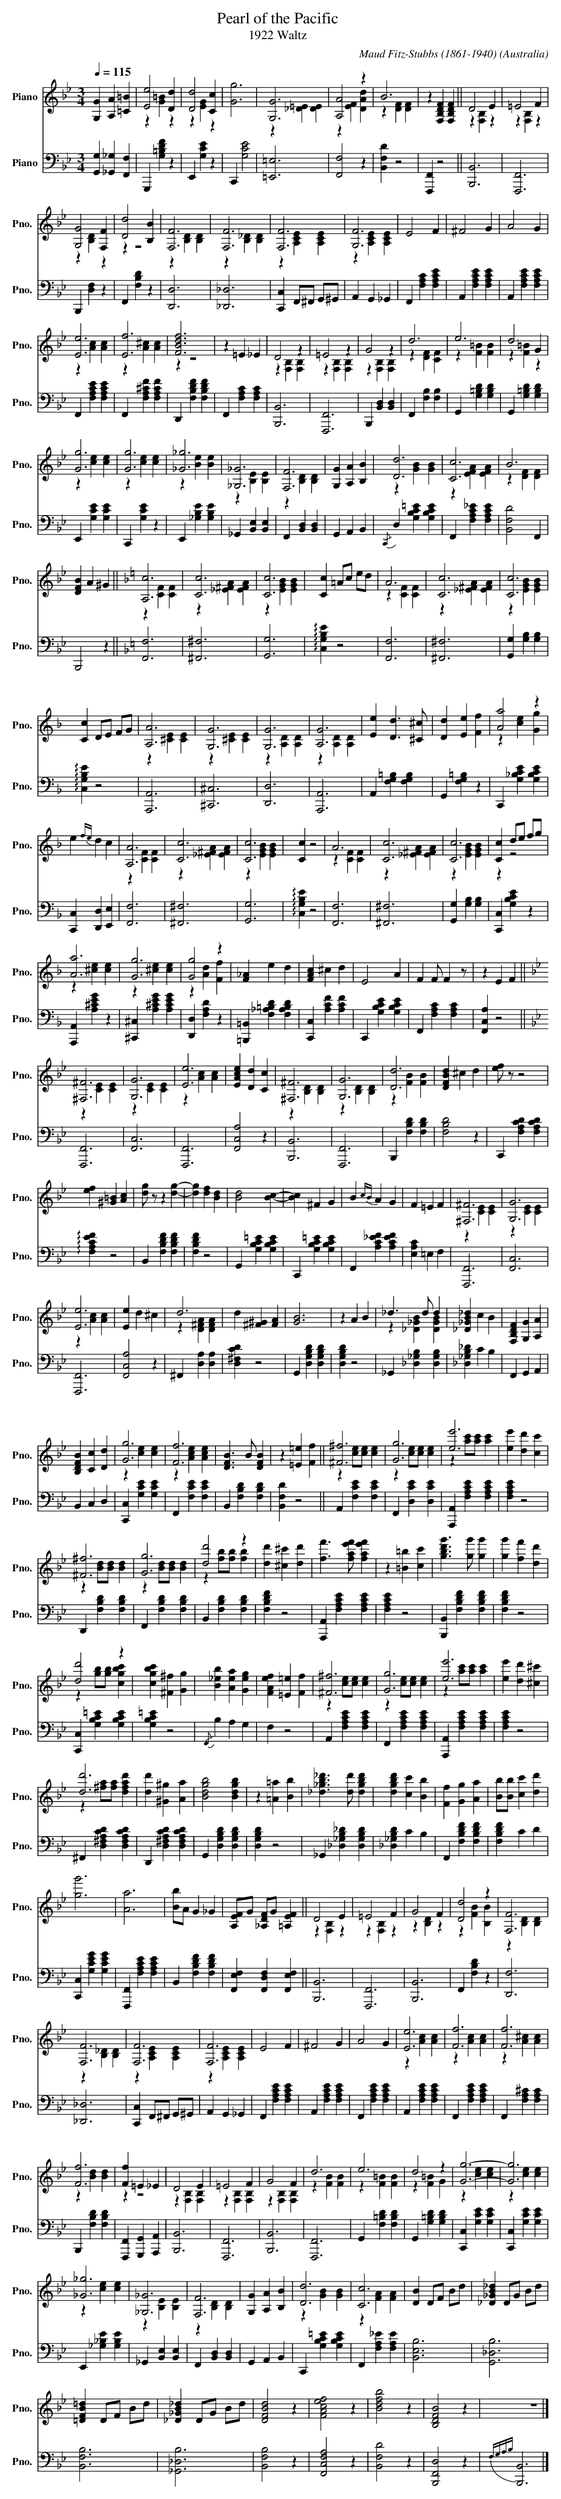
X:1
T:Pearl of the Pacific
T:1922 Waltz
C:Maud Fitz-Stubbs (1861-1940)
O:Australia
%%score ( 1 2 ) 3
L:1/4
Q:1/4=115
M:3/4
K:Bb
V:1 treble nm="Piano" snm="Pno."
V:2 treble
V:3 bass nm="Piano" snm="Pno."
V:1
[G,G] [A,A] [=C=B] | [Ee]2 [Dd] | [Dd]2 [Cc] | [Gg]3 | [G,G]3 | [A,A]2 z | B3 |
z [F,B,DF] [F,B,DF] || D2 E | =E2 F |$ [G,G]2 [F,F] | [Dd]2 [B,B] | [F,F]3 | [F,F]3 | [F,F]3 |
[G,F]3 | E2 F | ^F2 G | A2 G |$ [Ee]3 | [Ef]3 | [FBdf]3 | z =E _E | D2 z | =E2 z | G2 z | d3 |
e3 | d2 G |$ [Gg]3 | [Gg]3 | [_G_g]3 | [_G,_G]3 | [F,F]3 | [G,G] [A,A] [B,B] | [Dd]3 | [Cc]3 |
B3 |$ [DFB] A ^G ||[K:F] [A,c]3 | [Cc]3 | [Cc]3 | [Cc] =A/c/ e/d/ | A3 | [Cc]3 | [Cc]3 |$
[Cc] D/E/ F/G/ | [A,A]3 | [G,G]3 | [G,G]3 | [A,G]3 | [Ee] [Dd]3/2 [^C^c]/ | [Dd] [Ee] [Ff] |
[Aa]2 z |$ e{fe} d c | [A,A]3 | [Cc]3 | [Cc]3 | [Cc] z2 | A3 | [Cc]3 | [Cc]3 | [Cc] d/e/ f/g/ |$
[Aa]3 | [Gg]3 | [Gg]2 z | [F_A] e d | [FAc] ^c d | E2 A | F F/ F z/ | z E F ||$[K:Bb] [^F,^F]3 |
[G,G]3 | [Ee]3 | [EAce] [Dd] [Cc] | [^F,^F]3 | [G,G]3 | [Dd]3 | [DFBd] ^c d | [ef]/ z/ z2 |$
[ef] [^G=B] [Ac] | [dg]/ z/ z [dg]- | [dg] [df] [Bd] | [Bd]2 [Bc]- | [Bc] ^F G | B{cB} A G |
F =E F | [^F,^F]3 | [G,G]3 |$ [Ee]3 | [Ee] d ^c | d3 | d [^F^G] [FA] | [GB]3 | z A B |
_d3/2 d/ d | [_D_GB_d] c B | [F,B,DF] [G,G] [A,A] |$ [B,DFB] [Cc] [Dd] | [Gg]3 | [Ff]3 |
[DFB]3/2 B/ [DFB] | z [=E=e] [Ff] || [^F^f]3 | [Gg]3 | [ee']3 | [ee'] [dd'] [cc'] |$ [^F^f]3 |
[Gg]3 | [dd']2 z | [dd'] [^c^c'] [dd'] | [ff']3/2 [fae'f']/ [fae'f'] | z [=B=b] [cc'] |
[gbd'g']3/2 [gg']/ [gg'] | [gg'] [ff'] [dd'] |$ [dd']2 z | [cgbc'] [^F^f] [Gg] |
[B_eb] [Aea] [Geg] | [FAef] [=E=e] [Ff] | [^F^f]3 | [Gg]3 | [ee']3 | [ee'] [dd'] [^c^c'] |$
[dd']3 | [dd'] [^G^g] [Aa] | [Bdgb]2 [Bdgb] | z [=A=a] [Bb] | [_d_gb_d']3/2 [dd']/ [dgbd'] |
[dgbd'] [cc'] [Bb] | [Ff] [Gg] [Aa] | [Bb]/[Bb]/ [cc'] [dd'] |$ [gg']3 | [Aa]3 | [Bb]/A/ G _G |
[A,EF]/G/ [_A,DF]/G/ [=A,EF] || D2 E | =E2 F | G2 F | [Dd]2 z | [F,F]3 |$ [F,F]3 | [F,F]3 |
[F,F]3 | E2 F | ^F2 G | A2 G | [Ee]3 | [Ff]3 | [Ff]3 |$ [Ff]3 | [Ff] =E _E | D2 E | =E2 F | G2 F |
d3 | e3 | d2 z | [Gg]3- | [Gg]3 |$ [_G_g]3 | [_G,_G]3 | [F,F]3 | [G,G] [A,A] [B,B] | [Dd]3 |
[Cc]3 | [DB] D/F/ B/d/ | [_D_GB_d] D/G/ B/d/ |$ [=DFB=d] D/F/ B/d/ | [_D_GB_d] D/G/ B/d/ |
[DFBd]2 z | [FAcef]2 z | [Bdfb]2 z | [B,DFB]2 z | z3 |]
V:2
x3 | z [G=B] z | z [EG] z | x3 | z [_D=E] [DE] | z [EF] [DAd] | z [DF] [DF] | x3 || z [F,B,] z |
z [F,B,] z |$ z [B,D] z | z z2 | z [B,D] [B,D] | z [B,_D] [B,D] | z [A,CE] [A,CE] |
z [A,CE] [A,CE] | x3 | x3 | x3 |$ z [Ac] [Ac] | z [A^c] [Ac] | z z2 | x3 | z [F,B,] [F,B,] |
z [F,B,] [F,B,] | z [F,B,] [F,B,] | z [DF] [CF] | z [F=B] [FB] | z [F=B] z |$ z [ce] [ce] |
z [ce] [ce] | z [Be] [Be] | z [B,E] [B,E] | z [B,D] [B,D] | x3 | z [GB] [GB] | z [EFA] [EFA] |
z [DF] [DF] |$ x3 ||[K:F] z [CF] [CF] | z [_E^FA] [EFA] | z [EGB] [EGB] | x3 | z [CF] [CF] |
z [_E^FA] [EFA] | z [EGB] [EGB] |$ x3 | z [^CE] [CE] | z [^CE] [CE] | z [A,D] [A,D] |
z [A,D] [A,D] | x3 | x3 | z [ce] [Gg] |$ x3 | z [CF] [CF] | z [_E^FA] [EFA] | z [EGB] [EGB] | x3 |
z [CF] [CF] | z [_E^FA] [EFA] | z [EGB] [EGB] | z z2 |$ z [^ce] [ce] | z [^ce] [ce] |
z [Ad] [Ff] | x3 | x3 | x3 | x3 | x3 ||$[K:Bb] z [CE] [CE] | z [CE] [CE] | z [Ac] [Ac] | x3 |
z [B,D] [B,D] | z [B,D] [B,D] | z [FB] [FB] | x3 | x3 |$ x3 | x3 | x3 | x3 | x3 | x3 | x3 |
z [CE] [CE] | z [CE] [CE] |$ z [Ac] [Ac] | x3 | z [D^FA] [DFA] | x3 | x3 | x3 | z [_D_GB] [DGB] |
x3 | x3 |$ x3 | z [ce] [ce] | z [Ace] [Ace] | x3 | x3 || z [ce]/[ce]/ [ce] | z [ce]/[ce]/ [ce] |
z [ac']/[ac']/ [ac'] | x3 |$ z [Bd]/[Bd]/ [Bd] | z [Bd]/[Bd]/ [Bd] | z [fb]/[fb]/ [fb] | x3 | x3 |
x3 | x3 | x3 |$ z [gb]/[gb]/ [cgbc'] | x3 | x3 | x3 | z [ce]/[ce]/ [ce] | z [ce]/[ce]/ [ce] |
z [ac']/[ac']/ [ac'] | x3 |$ z [^fa]/[fa]/ [dfad'] | x3 | x3 | x3 | x3 | x3 | x3 | x3 |$ x3 | x3 |
x3 | x3 || z [F,B,] z | z [F,B,] z | z [B,D] z | z [FB] [B,B] | z [B,D] [B,D] |$ z [B,_D] [B,D] |
z [A,CE] [A,CE] | z [A,CE] [A,CE] | x3 | x3 | x3 | z [Ac] [Ac] | z [Ac] [Ac] | z [A^c] [Ac] |$
z [Bd] [Bd] | z z2 | z [F,B,] [F,B,] | z [F,B,] [F,B,] | z [F,B,] [F,B,] | z [FB] [FB] |
z [F=B] [FB] | z [F=B] G | z [ce] [ce] | z [ce] [ce] |$ z [ce] [ce] | z [B,E] [B,E] |
z [B,D] [B,D] | x3 | z [GB] [GB] | z [FA] [FA] | x3 | x3 |$ x3 | x3 | x3 | x3 | x3 | x3 | x3 |]
V:3
[G,,G,] [_G,,_G,] [F,,F,] | G,,, [G,=B,DF] z | E,, [G,CE] z | C,, [G,CE]2 | [=E,,=E,]3 |
[F,,F,]2 z | [B,,F,D] z2 | [F,,,F,,] z2 || [B,,,B,,]3 | [F,,,F,,]3 |$ B,,, [D,F,] z |
F,, [F,B,D] z | [D,,D,]3 | [_D,,_D,]3 | [C,,C,] F,,/^F,,/ G,,/^G,,/ | A,, G,, _G,, |
F,, [F,A,C] [F,A,CE] | A,, [F,A,CE] [F,A,CE] | A,, [F,A,CE] [F,A,CE] |$ F,, [F,A,CE] [F,A,CE] |
F,, [F,A,^CF] [F,A,CF] | D,, [F,B,DF] [F,B,DF] | F,, [F,A,C] [F,A,C] | [B,,,B,,]3 | [F,,,F,,]3 |
B,,, [B,,D,] [B,,D,] | F,, [F,B,] [F,B,] | G,, [G,=B,D] [G,B,D] | G,, [G,=B,D] [G,B,D] |$
E,, [G,CE] [G,CE] | C,, [G,CE] z | E,, [_G,B,E] [G,B,E] | _G,, [B,,E,] [B,,E,] |
F,, [B,,D,] [B,,D,] | G,, A,, B,, |{/C,,} D, [G,B,C=E] [G,B,CE] | F,, [F,A,C_E] [F,A,CE] |
[B,,F,D]2 F,, |$ B,,,2 z ||[K:F] [F,,F,]3 | [^F,,^F,]3 | [G,,G,]3 | !arpeggio![C,G,B,E] z2 |
[F,,F,]3 | [^F,,^F,]3 | [G,,G,] [G,B,] [G,B,] |$ !arpeggio![C,G,B,E] z2 | [A,,,A,,]3 |
[^C,,^C,]3 | [D,,D,]3 | [A,,,A,,]3 | A,, [F,G,=B,] [F,G,B,] | G,, [F,G,=B,] z |
C,, [G,_B,CE] [G,B,CE] |$ [C,,C,] [D,,D,] [E,,E,] | [F,,F,]3 | [^F,,^F,]3 | [G,,G,]3 |
!arpeggio![C,G,B,E] z2 | [F,,F,]3 | [^F,,^F,]3 | [G,,G,] [G,B,] [G,B,] | [C,,C,] [G,B,CE] z |$
[A,,,A,,] [A,^CEG] z | [^C,,^C,] [A,^CEG] [A,CEG] | [D,,D,] [F,A,D] z |
[=B,,,=B,,] [F,_A,=B,D] [F,A,B,D] | [C,,C,] [A,CF] [A,CF] | C,, [G,B,CE] [G,B,CE] |
F,, [F,A,C] [F,A,C] | [F,,C,A,] z2 ||$[K:Bb] [F,,,F,,]3 | [F,,C,]3 | [F,,,F,,]3 | [F,,C,A,]2 z |
[B,,,B,,]3 | [F,,,F,,]3 | B,,, [F,B,D] [F,B,D] | [F,B,D]2 z | C,, [F,A,CD] [F,A,CD] |$
!arpeggio![F,A,CEF] z2 | B,, [F,B,DF] [F,B,DF] | [F,B,DF] z2 | G,, [G,B,C=E] [G,B,CE] |
C,, [G,B,C=E] [G,B,CE] | F,, [A,C_EF] [A,CEF] | [E,A,C] =E, F, | [F,,,F,,]3 | [F,,C,]3 |$
[F,,,F,,]3 | [F,,C,A,]2 z | ^F,, [D,A,] [D,A,] | [D,^F,CD] z2 | G,, [D,G,B,D] [D,G,B,D] |
[D,G,B,D] z2 | _G,, [_D,_G,B,] [D,G,B,] | [_D,_G,B,_D] C B, | F,, G,, A,, |$ B,, C, D, |
[C,,C,] [G,CE] [G,CE] | F,, [F,CE] [F,CE] | B,, [F,B,D] [F,B,D] | [B,,F,D] z2 ||
A,, [F,CE] [F,CE] | F,, [D,CE] [D,CE] | [A,,,A,,] [F,A,CE] [F,A,CE] | [F,A,CE] z2 |$
D,, [F,B,D] [F,B,D] | F,, [F,B,D] [F,B,D] | B,, [F,B,D] [F,B,D] | [F,B,DF] z2 |
[A,,,A,,] [F,A,CE] [F,A,CE] | [F,A,CE] z2 | [B,,,B,,] [F,B,DF] [F,B,DF] | [F,B,DF] z2 |$
[C,,C,] [G,B,C=E] [G,B,CE] | [G,B,C=E] z2 |{/F,,} B, A, G, | F, z2 | A,, [F,A,CE] [F,A,CE] |
F,, [F,A,CE] [F,A,CE] | [A,,,A,,] [F,A,CE] [F,A,CE] | [F,A,CE] z2 |$ ^F,, [D,^F,A,CD] [D,F,A,CD] |
D,, [D,^F,A,CD] [D,F,A,CD] | G,, [D,G,B,D] [D,G,B,D] | [D,G,B,D] z2 |
_G,, [_D,_G,B,_D] [D,G,B,D] | [_D,_G,B,D] C B, | F,, [F,B,DF] [F,B,DF] | [F,B,DF] C D |$
[C,,C,] [G,CEG] [G,CEG] | [F,,,F,,] [F,A,CE] [F,A,CE] | B,, [F,B,DF] [F,B,DF] |
[F,,E,F,] [F,,D,F,] [F,,E,F,] || [B,,,B,,]3 | [F,,,F,,]3 | [B,,,B,,]3 | F,, [F,B,D] z |
[D,,F,]3 |$ [_D,,_D,]3 | [C,,C,] F,,/^F,,/ G,,/^G,,/ | A,, G,, _G,, | F,, [F,A,CE] [F,A,CE] |
A,, [F,A,CE] [F,A,CE] | F,, [F,A,CE] [F,A,CE] | A,, [F,A,CE] [F,A,CE] | F,, [F,A,CE] [F,A,CE] |
F,, [F,A,^C] [F,A,C] |$ B,,, [F,B,D] [F,B,D] | [F,,,F,,] [G,,,G,,] [A,,,A,,] | [B,,,B,,]3 |
[F,,,F,,]3 | [B,,,B,,]3 | [F,,,F,,]3 | G,, [F,=B,D] [F,B,D] | G,, [G,=B,D] [G,B,D] |
[C,,C,] [G,CE] [G,CE] | [C,,C,] [G,CE] [G,CE] |$ E,, [_G,_B,E] [G,B,E] | _G,, [B,,E,] [B,,E,] |
F,, [B,,D,] [B,,D,] | G,, A,, B,, | C,, [G,B,C=E] [G,B,CE] | F,, [F,A,_E] [F,A,E] | [B,,E,B,]3 |
[G,,_D,B,]3 |$ [B,,F,B,]3 | [_G,,_D,B,]3 | [B,,F,B,]2 z | [F,,C,F,A,]2 z | [B,,F,D]2 z |
[B,,,F,,D,]2 z |{F,G,A,B,} [B,,,B,,]3 |]
